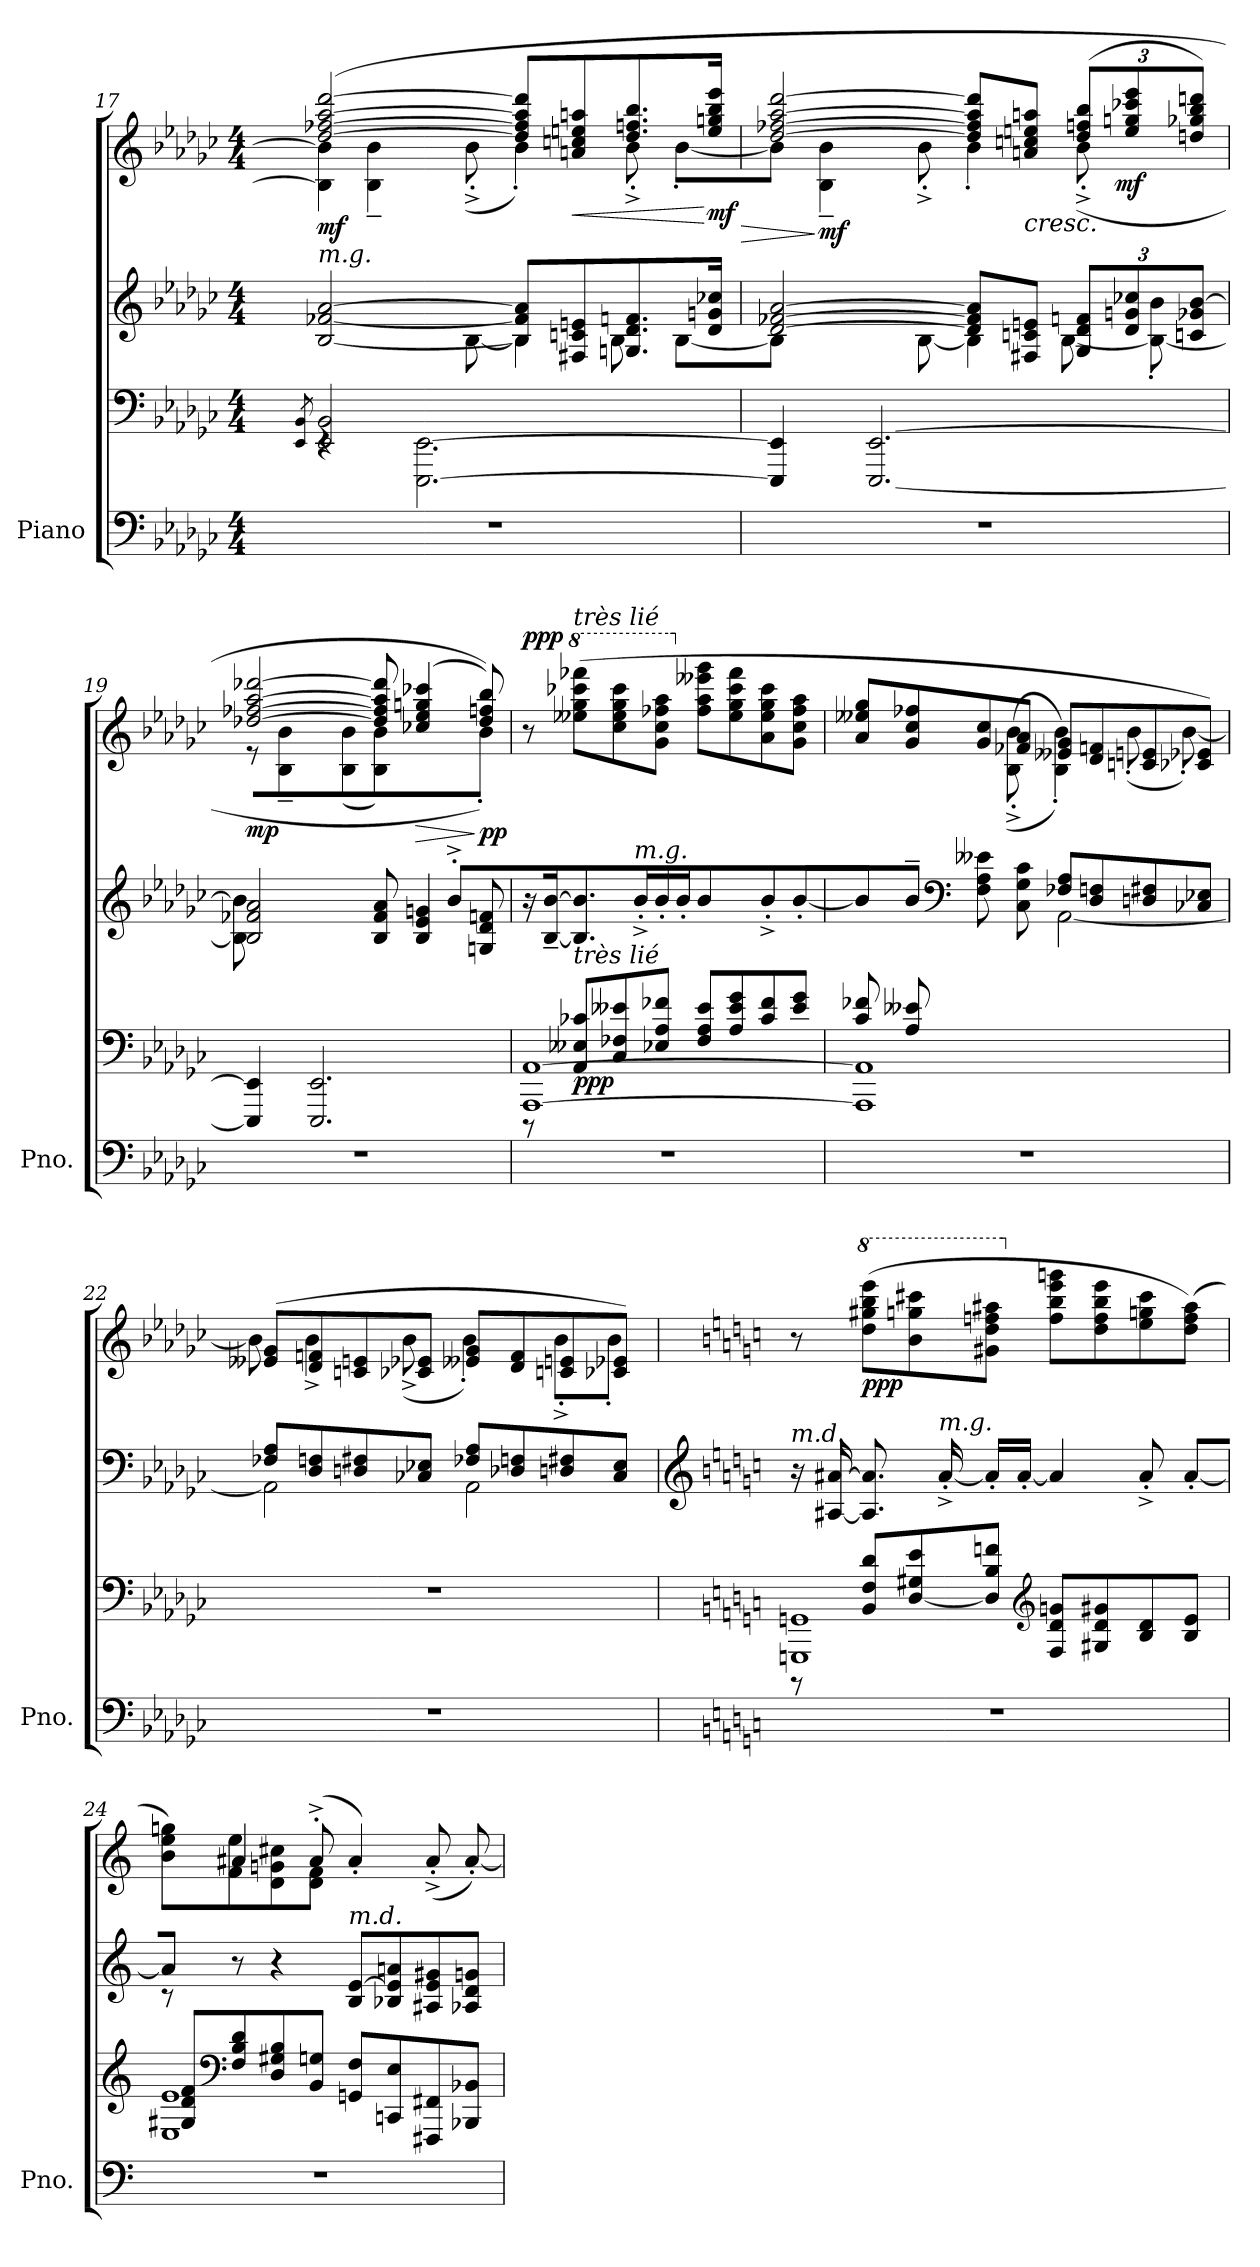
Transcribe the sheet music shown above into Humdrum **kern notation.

**kern	**kern	**kern	**kern	**dynam
*part1	*part1	*part1	*part1	*part1
*staff4	*staff3	*staff2	*staff1	*staff1/2/3/4
*I"Piano	*	*	*	*
*I'Pno.	*	*	*	*
*clefF4	*clefF4	*clefG2	*clefG2	*
*k[b-e-a-d-g-c-]	*k[b-e-a-d-g-c-]	*k[b-e-a-d-g-c-]	*k[b-e-a-d-g-c-]	*
*M4/4	*M4/4	*M4/4	*M4/4	*
=17	=17	=17	=17	=17
*	*^	*	*	*
.	.	8qEE-/ 8qBB-/	.	.	.
*	*	*^	*^	*^	*
!	!	!	!	!LO:TX:a:i:t=m.g.	!	!	!	!
!	!	!	!	!	!	!	!	!LO:DY:b
1r	4rEE	2EE-yy 2BB-yy	2EE-/] 2BB-/]	[2B-/ [2f-X/ [2a-/	4.ryy	([2dd-/ [2ff-X/ [2aa-/ [2ddd-/	8B-\] 8b-\]J	mf
.	.	.	.	.	.	.	4B-\~ 4b-\~	.
.	[2.EEE-\ [2.EE-\	.	.	.	.	.	.	.
.	.	.	.	.	[8B-\	.	(8b-'^\	.
.	.	2rBByy	2rBByy	8B-/] 8f-/] 8a-/]L	4B-\]	8dd-/] 8ff-/] 8aa-/] 8ddd-/]L	4b-'\)	.
!	!	!	!	!	!	!	!	!LO:HP:b
.	.	.	.	8F#X/ 8cn/ 8en/	.	8an/ 8ccn/ 8een/ 8aan/	.	<
.	.	.	.	8.Gn/ 8.d-/ 8.fn/	8B-\	8.dd-/ 8.ffn/ 8.bb-/	8b-'^\	.
.	.	.	.	.	[8B-\L	.	[8b-'\L	.
!	!	!	!	!	!	!	!	!LO:HP:n=1:b
!	!	!	!	!	!	!	!	!LO:DY:n=1:b
.	.	.	.	16d-/ 16gn/ 16cc-X/Jk	.	16ee/ 16ggn/ 16bb-/ 16eee-/Jk	.	[ > mf
*	*v	*v	*v	*	*	*	*	*
=18	=18	=18	=18	=18	=18	=18
1r	4EEE-/] 4EE-/]	[2d-/ [2f-X/ [2a-/	8B-\J]	[2dd-/ [2ff-X/ [2aa-/ [2ddd-/	8b-\J]	.
!	!	!	!	!	!	!LO:DY:n=1:b
.	.	.	4ryy	.	4B-\~ 4b-\~	] mf
.	[2.EEE-/ [2.EE-/	.	.	.	.	.
.	.	.	[8B-\	.	8b-'^\	.
.	.	8d-/] 8f-/] 8a-/]L	4B-\]	8dd-/] 8ff-/] 8aa-/] 8ddd-/]L	4b-'\	.
!	!	!	!	!	!	!LO:HP:b
.	.	8F#X/ 8cn/ 8en/J	.	8an/ 8ccn/ 8een/ 8aan/J	.	<
*	*	*Xbrackettup	*	*Xbrackettup	*	*
.	.	12G-/ 12d-/ 12fn/L	[8B-\	(12dd-/ 12ffn/ 12bb-/L	(>8b-'^\	.
!	!	!	!	!	!	!LO:DY:n=2:b
.	.	12d-/ 12gn/ 12cc-X/	.	12ee/ 12ggn/ 12ccc-X/ 12eee-/	.	mf
.	.	.	8B-\_' 8b-\')	.	8ryy	.
.	.	12cn/ 12g-X/ [12b-/J	.	12ddn/ 12gg-X/ 12bb-/ 12dddn/J)	.	.
*	*	*v	*v	*	*	*
*	*	*	*v	*v	*
.	.	.	.	[
!!LO:LB:g=z
=19	=19	=19	=19	=19
*	*	*^	*^	*
*	*	*	*^	*	*	*
!	!	!	!	!	!	!	!LO:DY:b
1r	4EEE-/] 4EE-/]	2.ryy	2B-/ 2f-X/ 2a-/	8B-\] 8b-\]	[2dd-X/ [2ff-X/ [2aa-/ [2ddd-X/	8r	mp
.	.	.	.	8ryy	.	4B-\~ 4b-\~	.
.	2.EEE-/ 2.EE-/	.	.	4ryy	.	.	.
.	.	.	.	.	.	(8B-\ 8b-\	.
.	.	.	8B-/ 8f-/ 8a-/	2ryy	8dd-/] 8ff-/] 8aa-/] 8ddd-/]	4B-\ 4b-\)	.
!	!	!	!	!	!	!	!LO:HP:b
.	.	.	4B-/ 4e-/ 4gn/	.	(4cc-X/ 4ee-/ 4ggn/ 4ccc-X/	.	>
.	.	(8b-'^/L	.	.	.	8ryy	.
!	!	!	!	!	!	!	!LO:DY:n=1:b
.	.	8ryy	8Gn/ 8d-/ 8fn/	.	8dd-/ 8ffn/ 8bb-/))	8b-'\J)	] pp
*	*	*	*v	*v	*	*	*
=20	=20	=20	=20	=20	=20	=20
*	*^	*	*	*	*	*
!	!	!	!	!	!LO:TX:a:i:t=un peu en dehors	!	!
!	!	!	!LO:TX:a:i:t=m.d.	!	!	!	!
!	!	!	!	!	!	!	!LO:DY:a
*	*	*	*v	*v	*	*	*
*	*	*	*	*v	*v	*
1r	[1AAA- [1AA-	8r	16r	8r	ppp
.	.	.	[16B-/~ [16b-/~	.	.
*	*	*	*	*8va	*
!	!	!	!	!LO:TX:a:i:t=très lié	!
!	!	!LO:TX:a:i:t=très lié	!	!	!
!	!	!	!	!	!LO:DY:b=3
.	.	8AA-/ 8E--X/ 8c-X/L	8.B-/] 8.b-/]	(8eee--X\ 8ggg-\ 8cccc-X\ 8ffff-X\L	ppp
.	.	8C-/ 8F-X/ 8e--X/	.	8ccc-\ 8eee--\ 8ggg-\ 8cccc-\	.
!	!	!	!LO:TX:a:i:t=m.g.	!	!
.	.	.	16b-'^/	.	.
.	.	8E-X/ 8A-/ 8f-X/J	16b-'/LL	8gg-\ 8ccc-\ 8fff-X\ 8aaa-\J	.
.	.	.	16b-'/JJ	.	.
*	*	*	*	*X8va	*
.	.	8F-/ 8A-/ 8e--/L	4b-/	8ff-\ 8aa-\ 8eee--X\ 8ggg-\L	.
.	.	8A-/ 8e--/ 8g-/	.	8ee--\ 8gg-\ 8ccc-\ 8fff-\	.
.	.	8c-/ 8f-/	8b-'^/	8a-\ 8ee--\ 8gg-\ 8ccc-\	.
.	.	8e--/ 8g-/J	[8b-'/L	8g-\ 8cc-\ 8ff-\ 8aa-\J	.
=21	=21	=21	=21	=21	=21
*	*	*	*^	*^	*
1r	8c-/ 8f-X/L	1AAA-] 1AA-]	8b-/J]	4ryy	8a-/ 8ee--X/ 8gg-/L	4.ryy	.
.	8A-/ 8e--X/	.	4b-~/	.	8g-/ 8cc-/ 8ff-X/	.	.
*	*	*	*clefF4	*	*	*	*
.	2.ryy	.	.	8F\ 8A-\ 8e--X\	8g-/ 8cc-/	.	.
.	.	.	8ryy	8C-\ 8G-\ 8c-\J	8f-X/ 8a-/J	(>(8B-\'^ 8b-\'^	.
.	.	.	8F-X/ 8A-/L	[2AA-\	8e--X/ 8g-/L	4B-\' 4b-\'))	.
.	.	.	8D-/ 8Fn/	.	8d-/ 8fn/	.	.
.	.	.	8Dn/ 8F#X/	.	8cn/ 8en/	(8b-'\	.
.	.	.	8C-X/ 8E-X/J	.	8c-X/ 8e-X/J)	[8b-'\)	.
*	*v	*v	*	*	*	*	*
!!LO:PB:g=z	!!
=22	=22	=22	=22	=22	=22	=22
1r	1r	8F-X/ 8A-/L	2AA-\]	(8e--X/ 8g-/L	8b-\]	.
.	.	8D-/ 8Fn/	.	8d-/ 8fn/	4b-^\	.
.	.	8Dn/ 8F#X/	.	8cn/ 8en/	.	.
.	.	8C-X/ 8E-X/J	.	8c-X/ 8e-X/J	(8b-^\	.
.	.	8F-X/ 8A-/L	2AA-\	8e--X/ 8g-/L	4b-'\)	.
.	.	8D-X/ 8Fn/	.	8d-/ 8f/	.	.
.	.	8Dn/ 8F#X/	.	8cn/ 8en/	8b-^'\L	.
.	.	8C-/ 8E-/J	.	8c-X/ 8e-X/J)	8b-'\J	.
*	*	*v	*v	*	*	*
*	*	*	*v	*v	*
=23	=23	=23	=23	=23
*	*	*clefG2	*	*
*k[]	*k[]	*k[]	*k[]	*
*	*^	*	*^	*
!	!	!	!	!LO:TX:a:i:t=toujours	!	!
!	!	!	!LO:TX:a:i:t=m.d.	!	!	!
*	*	*	*	*v	*v	*
1r	1GGGn 1GGn	8r	16r	8r	.
.	.	.	[16A#X/ [16a#X/	.	.
*	*	*	*	*8va	*
!	!	!	!	!	!LO:DY:b
.	.	8BB/ 8F/ 8d/L	8.A#/] 8.a#/]	(8ddd\ 8ggg#X\ 8bbb\ 8eeee\L	ppp
.	.	[8D/ 8G#X/ 8e/	.	8bb\ 8gggn\ 8cccc#X\	.
!	!	!	!LO:TX:a:i:t=m.g.	!	!
.	.	.	[16a#'^/	.	.
.	.	8D/] 8B/ 8fn/J	16a#'/LL]	8gg#X\ 8ddd\ 8fffn\ 8aaa#X\J	.
.	.	.	[16a#'/JJ	.	.
*	*clefG2	*	*	*	*
*	*	*	*	*X8va	*
.	.	8F/ 8d/ 8gn/L	4a#/]	8ff\ 8bb\ 8eee\ 8gggn\L	.
.	.	8G#X/ 8d/ 8g#X/	.	8dd\ 8ff\ 8bb\ 8eee\	.
.	.	8B/ 8d/	8a#'^/	8ee\ 8ggn\ 8ccc#\	.
.	.	8B/ 8e/J	[8a#'/L	(8dd\ 8ff\ 8aa#\J)	.
=24	=24	=24	=24	=24	=24
*	*	*	*^	*^	*
1r	1E 1e	8G#X/ 8d/ 8f/L	8a#/J]	8r	8ryy	8b\ 8ee\ 8ggn\L)	.
*	*clefF4	*	*	*	*	*	*
.	.	8F/ 8B/ 8d/	8r	8rffyy	4a#X/	8f\ 8ee\	.
.	.	8D/ 8G#X/ 8B/	4r	4rffyy	.	8d\ 8gn\ 8cc#X\	.
.	.	8BB/ 8Gn/J	.	.	(8a#'^/	8d\ 8f\J	.
!	!	!	!LO:TX:a:i:t=m.d.	!	!	!	!
.	.	8GGn/ 8F/L	8B/ [8e/L	2rddyy	4a#'/)	2ryy	.
.	.	8CCn/ 8E/	8B-X/ 8e/] 8an/	.	.	.	.
.	.	8FFF#X/ 8FF#X/	8A#X/ 8e/ 8g#X/	.	(8a#'^/	.	.
.	.	8BBB-X/ 8BB-X/J	8A-X/ 8d/ 8gn/J	.	[8a#'/)	.	.
*	*v	*v	*	*	*	*	*
*	*	*v	*v	*	*	*
*	*	*	*v	*v	*
=	=	=	=	=
*-	*-	*-	*-	*-
